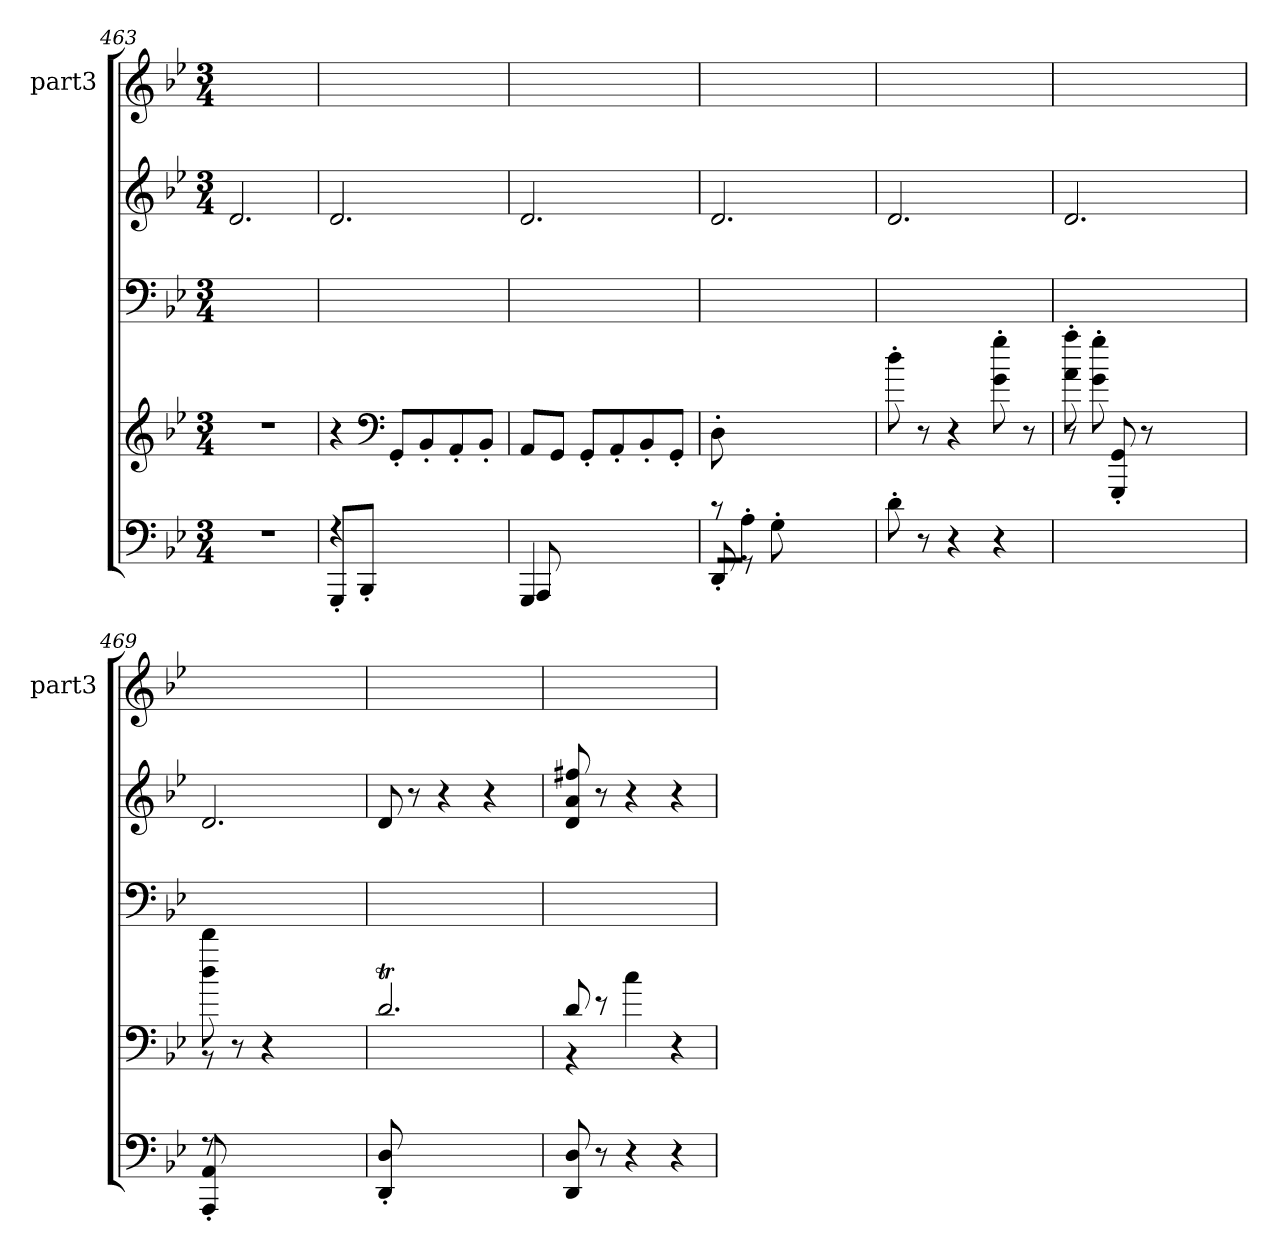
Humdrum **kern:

**kern	**kern	**kern	**kern	**kern
*part3	*part3	*part2	*part2	*part1
*staff5	*staff4	*staff3	*staff2	*staff1
*	*	*	*	*I"part3
*	*	*	*	*I'part3
*clefF4	*clefG2	*clefF4	*clefG2	*clefG2
*k[b-e-]	*k[b-e-]	*k[b-e-]	*k[b-e-]	*k[b-e-]
*M3/4	*M3/4	*M3/4	*M3/4	*M3/4
=463	=463	=463	=463	=463
2.r	2.r	2.ryy	2.di/	2.ryy
=464	=464	=464	=464	=464
*^	*	*	*	*
4r	8GGG'<j/L	4r	2.ryy	2.di/	2.ryy
.	8BBB-'<'<j/J	.	.	.	.
*	*	*clefF4	*	*	*
2ryy	2ryy	8GG'<i/L	.	.	.
.	.	8BB-'<i/	.	.	.
.	.	8AA'<i/	.	.	.
.	.	8BB-'<i/J	.	.	.
=465	=465	=465	=465	=465	=465
8GGGj/J	8AAAZ/	8AAi/L	2.ryy	2.di/	2.ryy
2ryy	2ryy	8GGi/J	.	.	.
.	.	8GG'<i/L	.	.	.
.	.	8AA'<i/	.	.	.
.	.	8BB-'<i/	.	.	.
8ryy	8ryy	8GG'<i/J	.	.	.
!!LO:LB:g=z
=466	=466	=466	=466	=466	=466
8r	8DD'<Z/	8D'>i\	2.ryy	2.di/	2.ryy
8A'>j\J	8r	2ryy	.	.	.
2ryy	8G'>Z\	.	.	.	.
.	4.ryy	.	.	.	.
.	.	8ryy	.	.	.
*v	*v	*	*	*	*
=467	=467	=467	=467	=467
8d'>Z\	8dd'>i\	2.ryy	2.di/	2.ryy
8r	8r	.	.	.
4r	4r	.	.	.
4r	8gi'>\ 8ggi'>\	.	.	.
.	8r	.	.	.
=468	=468	=468	=468	=468
*	*^	*	*	*
*	*	*^	*	*	*
2.ryy	8ai'>\ 8aai'>\	8r	8gj'>\ 8ggj'>\	2.ryy	2.di/	2.ryy
.	2ryy	8GGZ'</ 8GGGZ'</	2ryy	.	.	.
.	.	8r	.	.	.	.
.	.	4.ryy	.	.	.	.
.	8ryy	.	8ryy	.	.	.
*	*	*v	*v	*	*	*
=469	=469	=469	=469	=469	=469
*^	*	*	*	*	*
8r	8AAZ'</ 8AAAZ'</	8ddi\ 8dddi\	8r	2.ryy	2.di/	2.ryy
2ryy	2ryy	2ryy	8r	.	.	.
.	.	.	4r	.	.	.
.	.	.	4ryy	.	.	.
8ryy	8ryy	8ryy	.	.	.	.
*v	*v	*	*	*	*	*
*	*v	*v	*	*	*
=470	=470	=470	=470	=470
8DZ'</ 8DDZ'</	2.dti/	2.ryy	8di/	2.ryy
2ryy	.	.	8r	.
.	.	.	4r	.
.	.	.	4r	.
8ryy	.	.	.	.
=471	=471	=471	=471	=471
*	*^	*	*	*
8DZ/ 8DDZ/	8di/	4r	2.ryy	8ff#Xi/ 8ai/ 8di/	2.ryy
8r	8r	.	.	8r	.
4r	4cci\	2ryy	.	4r	.
4r	4r	.	.	4r	.
*	*v	*v	*	*	*
=	=	=	=	=
*-	*-	*-	*-	*-
